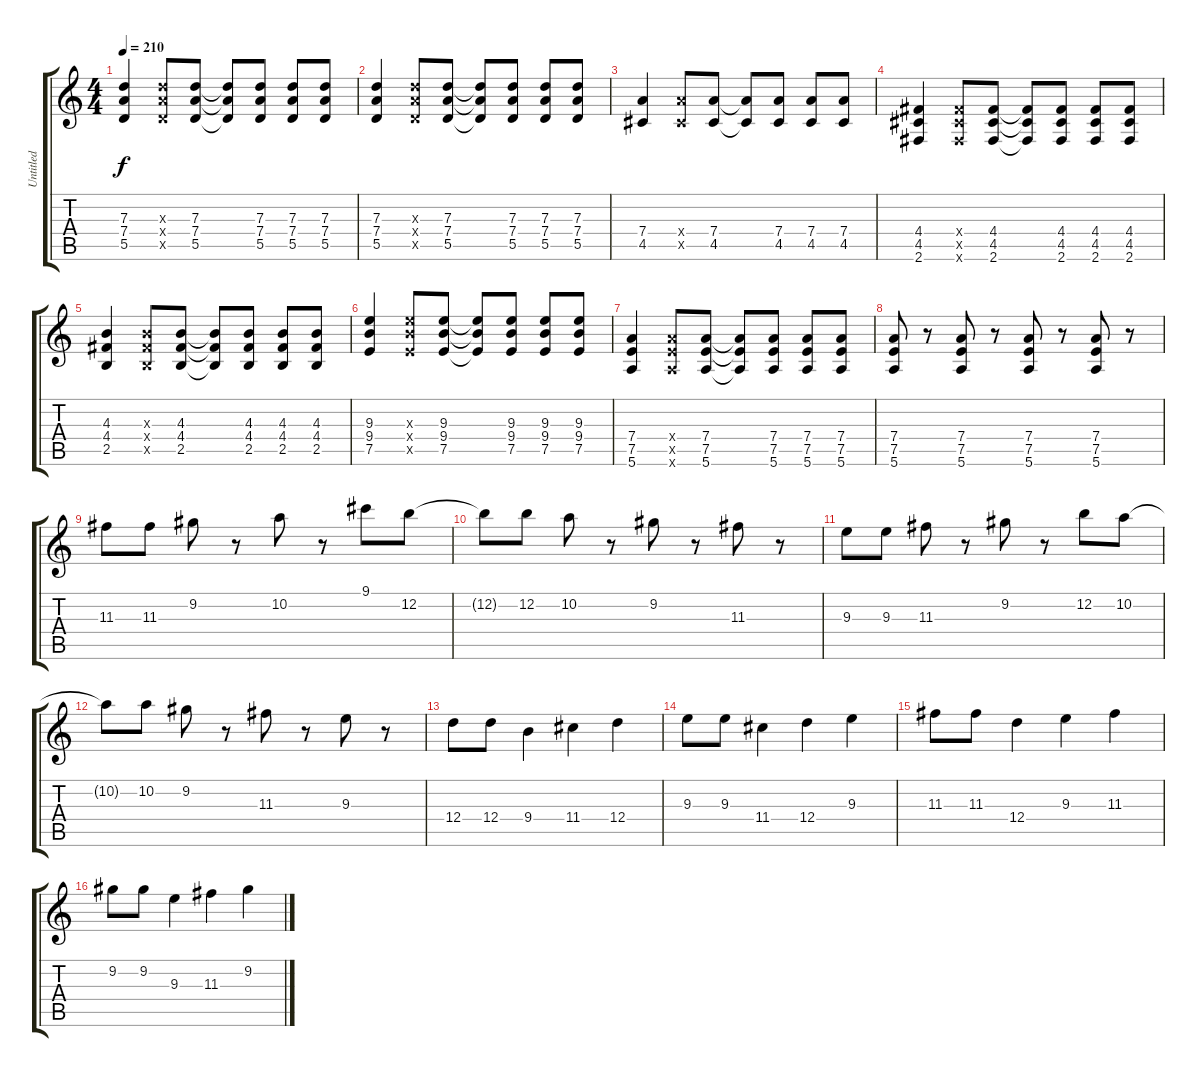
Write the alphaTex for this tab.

\track ("Untitled" "Untitled") {instrument distortionguitar}
\staff {score tabs}
\tuning (E4 B3 G3 D3 A2 E2) {hide}
\ts (4 4)
\tempo 210
\clef g2
\ks c
(7.3 7.4 5.5).4{dy f} (7.3{x} 7.4{x} 5.5{x}).8 (7.3 7.4 5.5).8 (7.3{t} 7.4{t} 5.5{t}).8 (7.3 7.4 5.5).8 (7.3 7.4 5.5).8 (7.3 7.4 5.5).8 |
(7.3 7.4 5.5).4 (7.3{x} 7.4{x} 5.5{x}).8 (7.3 7.4 5.5).8 (7.3{t} 7.4{t} 5.5{t}).8 (7.3 7.4 5.5).8 (7.3 7.4 5.5).8 (7.3 7.4 5.5).8 |
(7.4 4.5).4 (7.4{x} 4.5{x}).8 (7.4 4.5).8 (7.4{t} 4.5{t}).8 (7.4 4.5).8 (7.4 4.5).8 (7.4 4.5).8 |
(4.4 4.5 2.6).4 (4.4{x} 4.5{x} 2.6{x}).8 (4.4 4.5 2.6).8 (4.4{t} 4.5{t} 2.6{t}).8 (4.4 4.5 2.6).8 (4.4 4.5 2.6).8 (4.4 4.5 2.6).8 |
(4.3 4.4 2.5).4 (4.3{x} 4.4{x} 2.5{x}).8 (4.3 4.4 2.5).8 (4.3{t} 4.4{t} 2.5{t}).8 (4.3 4.4 2.5).8 (4.3 4.4 2.5).8 (4.3 4.4 2.5).8 |
(9.3 9.4 7.5).4 (9.3{x} 9.4{x} 7.5{x}).8 (9.3 9.4 7.5).8 (9.3{t} 9.4{t} 7.5{t}).8 (9.3 9.4 7.5).8 (9.3 9.4 7.5).8 (9.3 9.4 7.5).8 |
(7.4 7.5 5.6).4 (7.4{x} 7.5{x} 5.6{x}).8 (7.4 7.5 5.6).8 (7.4{t} 7.5{t} 5.6{t}).8 (7.4 7.5 5.6).8 (7.4 7.5 5.6).8 (7.4 7.5 5.6).8 |
(7.4 7.5 5.6).8 r.8 (7.4 7.5 5.6).8 r.8 (7.4 7.5 5.6).8 r.8 (7.4 7.5 5.6).8 r.8 |
11.3.8 11.3.8 9.2.8 r.8 10.2.8 r.8 9.1.8 12.2.8 |
12.2{t}.8 12.2.8 10.2.8 r.8 9.2.8 r.8 11.3.8 r.8 |
9.3.8 9.3.8 11.3.8 r.8 9.2.8 r.8 12.2.8 10.2.8 |
10.2{t}.8 10.2.8 9.2.8 r.8 11.3.8 r.8 9.3.8 r.8 |
12.4.8 12.4.8 9.4.4 11.4.4 12.4.4 |
9.3.8 9.3.8 11.4.4 12.4.4 9.3.4 |
11.3.8 11.3.8 12.4.4 9.3.4 11.3.4 |
9.2.8 9.2.8 9.3.4 11.3.4 9.2.4
